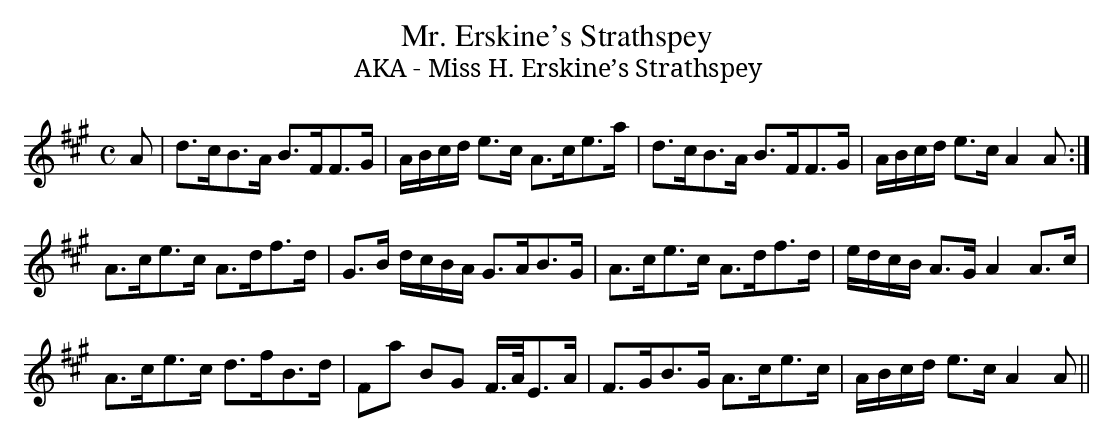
X:1
T:Mr. Erskine's Strathspey
T:AKA - Miss H. Erskine’s Strathspey
M:C
L:1/16
K:A
A2|d3cB3A B3FF3G|ABcd e3c A3ce3a|d3cB3A B3FF3G|ABcd e3c A4 A2:|
A3ce3c A3df3d|G3B dcBA G3AB3G|A3ce3c A3df3d|edcB A3GA4 A3c|
A3ce3c d3fB3d|F2a2 B2G2 F>3AE3A|F3GB3G A3ce3c|ABcd e3c A4 A2||
